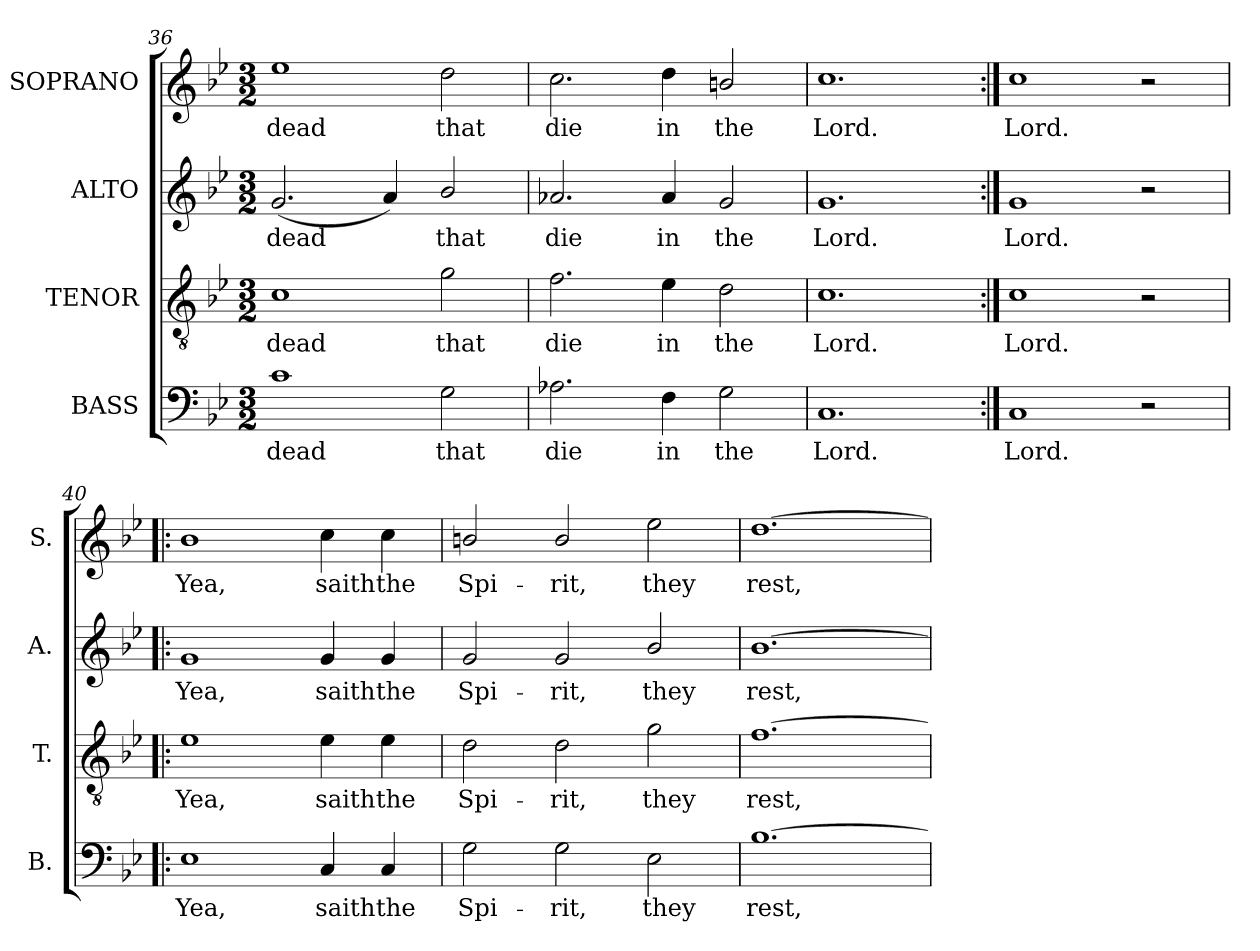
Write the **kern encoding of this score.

**kern	**text	**kern	**text	**kern	**text	**kern	**text
*part4	*part4	*part3	*part3	*part2	*part2	*part1	*part1
*staff4	*staff4	*staff3	*staff3	*staff2	*staff2	*staff1	*staff1
*I"BASS	*	*I"TENOR	*	*I"ALTO	*	*I"SOPRANO	*
*I'B.	*	*I'T.	*	*I'A.	*	*I'S.	*
!!LO:LB:g=z
*clefF4	*	*clefGv2	*	*clefG2	*	*clefG2	*
*	*	*ITrd7c12	*	*	*	*	*
*k[b-e-]	*	*k[b-e-]	*	*k[b-e-]	*	*k[b-e-]	*
*g:	*	*g:	*	*g:	*	*g:	*
*M3/2	*	*M3/2	*	*M3/2	*	*M3/2	*
=36	=36	=36	=36	=36	=36	=36	=36
!	!LO:LY:b:color=#000000	!	!	!	!	!	!
!	!	!	!LO:LY:b:color=#000000	!	!	!	!
!	!	!	!	!	!LO:LY:b:color=#000000	!	!
!	!	!	!	!	!	!	!LO:LY:b:color=#000000
1ci	dead	1Ci	dead	(2.gi/	dead	1ee-i	dead
.	.	.	.	4ai/)	.	.	.
!	!LO:LY:b:color=#000000	!	!	!	!	!	!
!	!	!	!LO:LY:b:color=#000000	!	!	!	!
!	!	!	!	!	!LO:LY:b:color=#000000	!	!
!	!	!	!	!	!	!	!LO:LY:b:color=#000000
2Gi\	that	2Gi\	that	2b-i/	that	2ddi\	that
=37	=37	=37	=37	=37	=37	=37	=37
!	!LO:LY:b:color=#000000	!	!	!	!	!	!
!	!	!	!LO:LY:b:color=#000000	!	!	!	!
!	!	!	!	!	!LO:LY:b:color=#000000	!	!
!	!	!	!	!	!	!	!LO:LY:b:color=#000000
2.A-Xi\	die	2.Fi\	die	2.a-Xi/	die	2.cci\	die
!	!LO:LY:b:color=#000000	!	!	!	!	!	!
!	!	!	!LO:LY:b:color=#000000	!	!	!	!
!	!	!	!	!	!LO:LY:b:color=#000000	!	!
!	!	!	!	!	!	!	!LO:LY:b:color=#000000
4Fi\	in	4E-i\	in	4a-i/	in	4ddi\	in
!	!LO:LY:b:color=#000000	!	!	!	!	!	!
!	!	!	!LO:LY:b:color=#000000	!	!	!	!
!	!	!	!	!	!LO:LY:b:color=#000000	!	!
!	!	!	!	!	!	!	!LO:LY:b:color=#000000
2Gi\	the	2Di\	the	2gi/	the	2bni/	the
=38	=38	=38	=38	=38	=38	=38	=38
!	!LO:LY:b:color=#000000	!	!	!	!	!	!
!	!	!	!LO:LY:b:color=#000000	!	!	!	!
!	!	!	!	!	!LO:LY:b:color=#000000	!	!
!	!	!	!	!	!	!	!LO:LY:b:color=#000000
1.Ci	Lord.	1.Ci	Lord.	1.gi	Lord.	1.cci	Lord.
=39:|!	=39:|!	=39:|!	=39:|!	=39:|!	=39:|!	=39:|!	=39:|!
!	!LO:LY:b:color=#000000	!	!	!	!	!	!
!	!	!	!LO:LY:b:color=#000000	!	!	!	!
!	!	!	!	!	!LO:LY:b:color=#000000	!	!
!	!	!	!	!	!	!	!LO:LY:b:color=#000000
1Ci	Lord.	1Ci	Lord.	1gi	Lord.	1cci	Lord.
2r	.	2r	.	2r	.	2r	.
=40!|:	=40!|:	=40!|:	=40!|:	=40!|:	=40!|:	=40!|:	=40!|:
!	!LO:LY:b:color=#000000	!	!	!	!	!	!
!	!	!	!LO:LY:b:color=#000000	!	!	!	!
!	!	!	!	!	!LO:LY:b:color=#000000	!	!
!	!	!	!	!	!	!	!LO:LY:b:color=#000000
1E-i	Yea,	1E-i	Yea,	1gi	Yea,	1b-i	Yea,
!	!LO:LY:b:color=#000000	!	!	!	!	!	!
!	!	!	!LO:LY:b:color=#000000	!	!	!	!
!	!	!	!	!	!LO:LY:b:color=#000000	!	!
!	!	!	!	!	!	!	!LO:LY:b:color=#000000
4Ci/	saith	4E-i\	saith	4gi/	saith	4cci\	saith
!	!LO:LY:b:color=#000000	!	!	!	!	!	!
!	!	!	!LO:LY:b:color=#000000	!	!	!	!
!	!	!	!	!	!LO:LY:b:color=#000000	!	!
!	!	!	!	!	!	!	!LO:LY:b:color=#000000
4Ci/	the	4E-i\	the	4gi/	the	4cci\	the
=41	=41	=41	=41	=41	=41	=41	=41
!	!LO:LY:b:color=#000000	!	!	!	!	!	!
!	!	!	!LO:LY:b:color=#000000	!	!	!	!
!	!	!	!	!	!LO:LY:b:color=#000000	!	!
!	!	!	!	!	!	!	!LO:LY:b:color=#000000
2Gi\	Spi-	2Di\	Spi-	2gi/	Spi-	2bni/	Spi-
!	!LO:LY:b:color=#000000	!	!	!	!	!	!
!	!	!	!LO:LY:b:color=#000000	!	!	!	!
!	!	!	!	!	!LO:LY:b:color=#000000	!	!
!	!	!	!	!	!	!	!LO:LY:b:color=#000000
2Gi\	-rit,	2Di\	-rit,	2gi/	-rit,	2bi/	-rit,
!	!LO:LY:b:color=#000000	!	!	!	!	!	!
!	!	!	!LO:LY:b:color=#000000	!	!	!	!
!	!	!	!	!	!LO:LY:b:color=#000000	!	!
!	!	!	!	!	!	!	!LO:LY:b:color=#000000
2E-i\	they	2Gi\	they	2b-i/	they	2ee-i\	they
=42	=42	=42	=42	=42	=42	=42	=42
!	!LO:LY:b:color=#000000	!	!	!	!	!	!
!	!	!	!LO:LY:b:color=#000000	!	!	!	!
!	!	!	!	!	!LO:LY:b:color=#000000	!	!
!	!	!	!	!	!	!	!LO:LY:b:color=#000000
[1.B-i	rest,	[1.Fi	rest,	[1.b-i	rest,	[1.ddi	rest,
=	=	=	=	=	=	=	=
*-	*-	*-	*-	*-	*-	*-	*-
